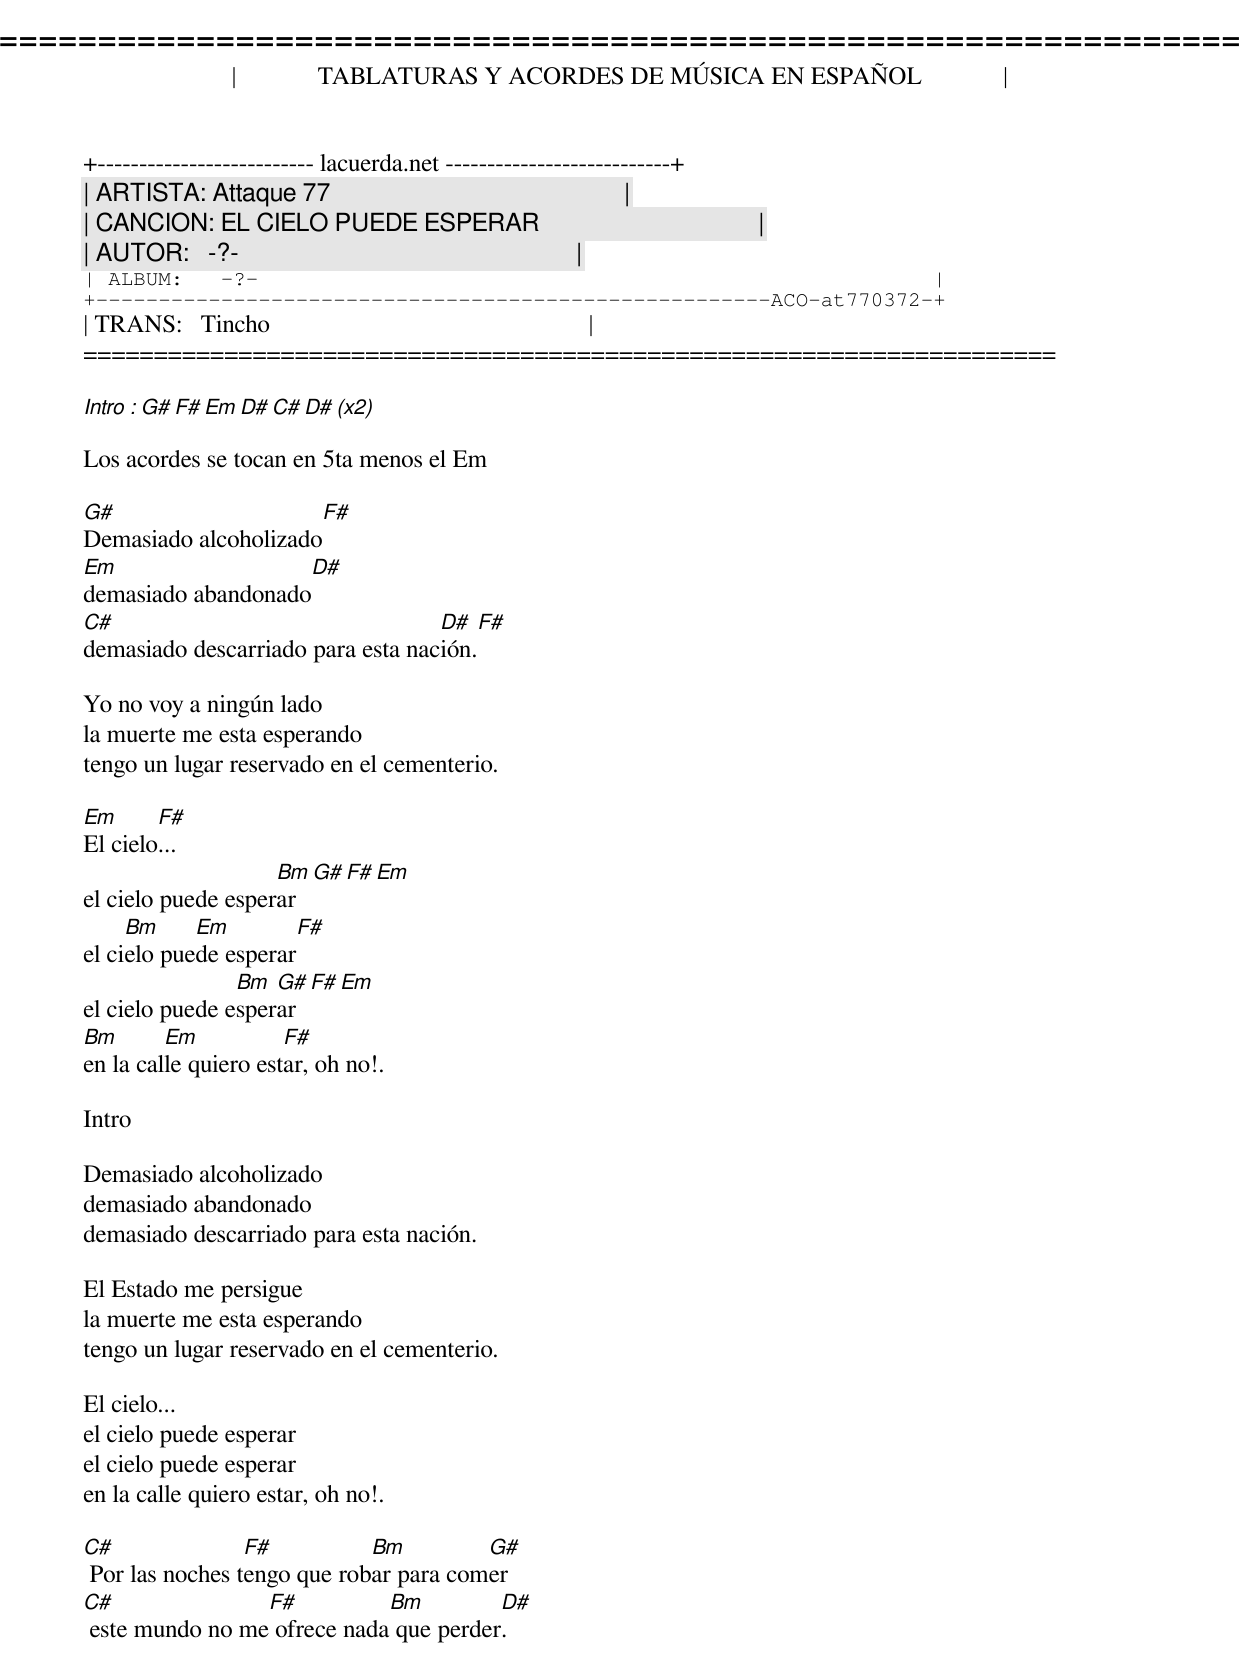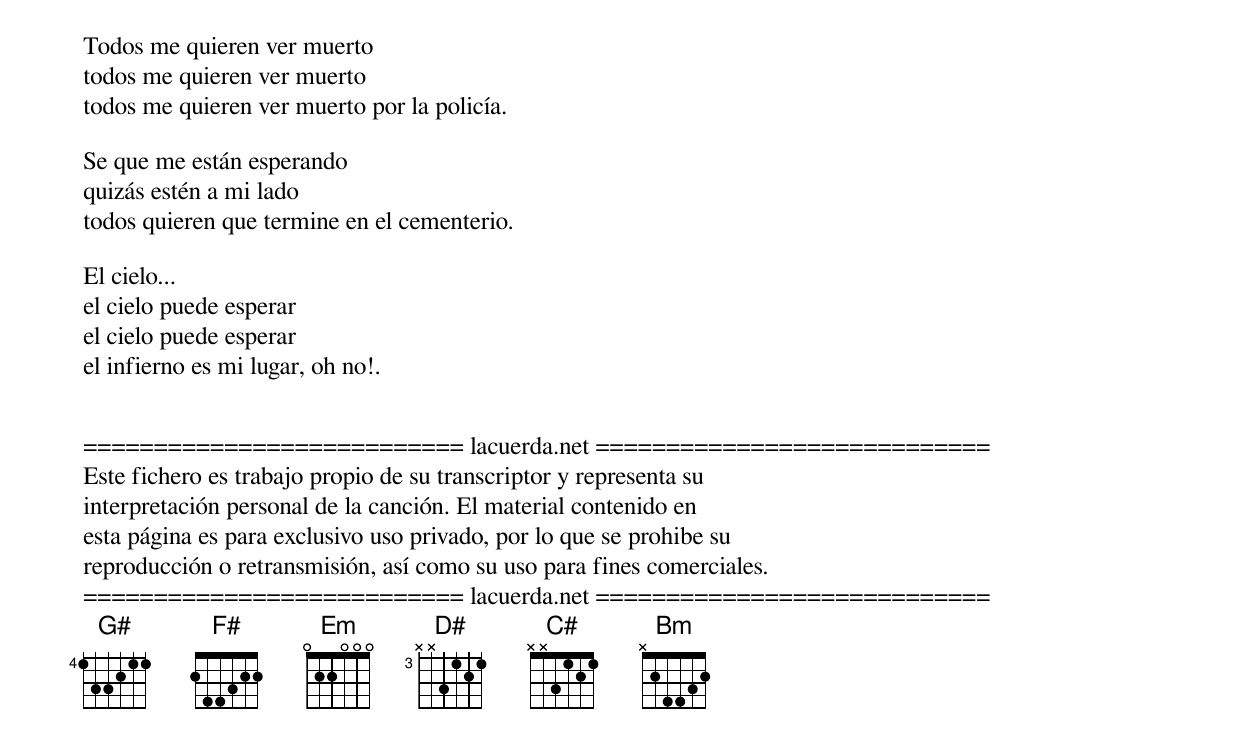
=====================================================================
|             TABLATURAS Y ACORDES DE MÚSICA EN ESPAÑOL             |
+-------------------------- lacuerda.net ---------------------------+
| ARTISTA: Attaque 77                                               |
| CANCION: EL CIELO PUEDE ESPERAR                                   |
| AUTOR:   -?-                                                      |
| ALBUM:   -?-                                                      |
+------------------------------------------------------ACO-at770372-+
| TRANS:   Tincho                                                   |
=====================================================================

Intro : G# F# Em D# C# D# (x2)

Los acordes se tocan en 5ta menos el Em

G#                      F#
Demasiado alcoholizado
Em                   D#
demasiado abandonado
C#                                 D#      F#
demasiado descarriado para esta nación.

Yo no voy a ningún lado
la muerte me esta esperando
tengo un lugar reservado en el cementerio.

Em      F#
El cielo...
                    Bm  G# F#  Em
el cielo puede esperar
     Bm     Em        F#
el cielo puede esperar
                Bm  G# F#  Em
el cielo puede esperar
Bm       Em           F#
en la calle quiero estar, oh no!.

Intro

Demasiado alcoholizado
demasiado abandonado
demasiado descarriado para esta nación.

El Estado me persigue
la muerte me esta esperando
tengo un lugar reservado en el cementerio.

El cielo...
el cielo puede esperar
el cielo puede esperar
en la calle quiero estar, oh no!.

C#               F#          Bm         G#
 Por las noches tengo que robar para comer
C#               F#          Bm         D#
 este mundo no me ofrece nada que perder.

Todos me quieren ver muerto
todos me quieren ver muerto
todos me quieren ver muerto por la policía.

Se que me están esperando
quizás estén a mi lado
todos quieren que termine en el cementerio.

El cielo...
el cielo puede esperar
el cielo puede esperar
el infierno es mi lugar, oh no!.


=========================== lacuerda.net ============================
Este fichero es trabajo propio de su transcriptor y representa su
interpretación personal de la canción. El material contenido en
esta página es para exclusivo uso privado, por lo que se prohibe su
reproducción o retransmisión, así como su uso para fines comerciales.
=========================== lacuerda.net ============================
